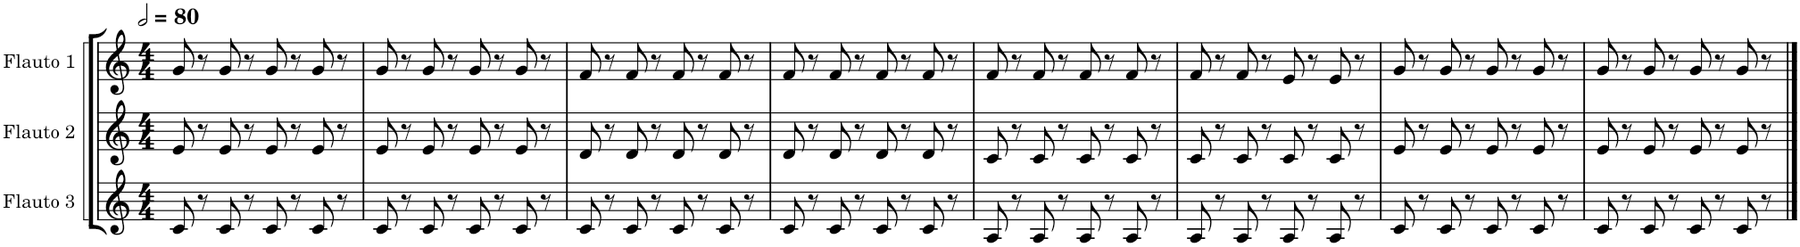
**kern	**kern	**kern
*part3	*part2	*part1
*staff3	*staff2	*staff1
*I"Flauto 3	*I"Flauto 2	*I"Flauto 1
*I'Fl. 3	*I'Fl. 2	*I'Fl. 1
*clefG2	*clefG2	*clefG2
*k[]	*k[]	*k[]
*M4/4	*M4/4	*M4/4
*MM160	*MM160	*MM160
=1	=1	=1
8c/	8e/	8g/
8r	8r	8r
8c/	8e/	8g/
8r	8r	8r
8c/	8e/	8g/
8r	8r	8r
8c/	8e/	8g/
8r	8r	8r
=2	=2	=2
8c/	8e/	8g/
8r	8r	8r
8c/	8e/	8g/
8r	8r	8r
8c/	8e/	8g/
8r	8r	8r
8c/	8e/	8g/
8r	8r	8r
=3	=3	=3
8c/	8d/	8f/
8r	8r	8r
8c/	8d/	8f/
8r	8r	8r
8c/	8d/	8f/
8r	8r	8r
8c/	8d/	8f/
8r	8r	8r
=4	=4	=4
8c/	8d/	8f/
8r	8r	8r
8c/	8d/	8f/
8r	8r	8r
8c/	8d/	8f/
8r	8r	8r
8c/	8d/	8f/
8r	8r	8r
=5	=5	=5
8A/	8c/	8f/
8r	8r	8r
8A/	8c/	8f/
8r	8r	8r
8A/	8c/	8f/
8r	8r	8r
8A/	8c/	8f/
8r	8r	8r
=6	=6	=6
8A/	8c/	8f/
8r	8r	8r
8A/	8c/	8f/
8r	8r	8r
8A/	8c/	8e/
8r	8r	8r
8A/	8c/	8e/
8r	8r	8r
=7	=7	=7
8c/	8e/	8g/
8r	8r	8r
8c/	8e/	8g/
8r	8r	8r
8c/	8e/	8g/
8r	8r	8r
8c/	8e/	8g/
8r	8r	8r
=8	=8	=8
8c/	8e/	8g/
8r	8r	8r
8c/	8e/	8g/
8r	8r	8r
8c/	8e/	8g/
8r	8r	8r
8c/	8e/	8g/
8r	8r	8r
==	==	==
*-	*-	*-
